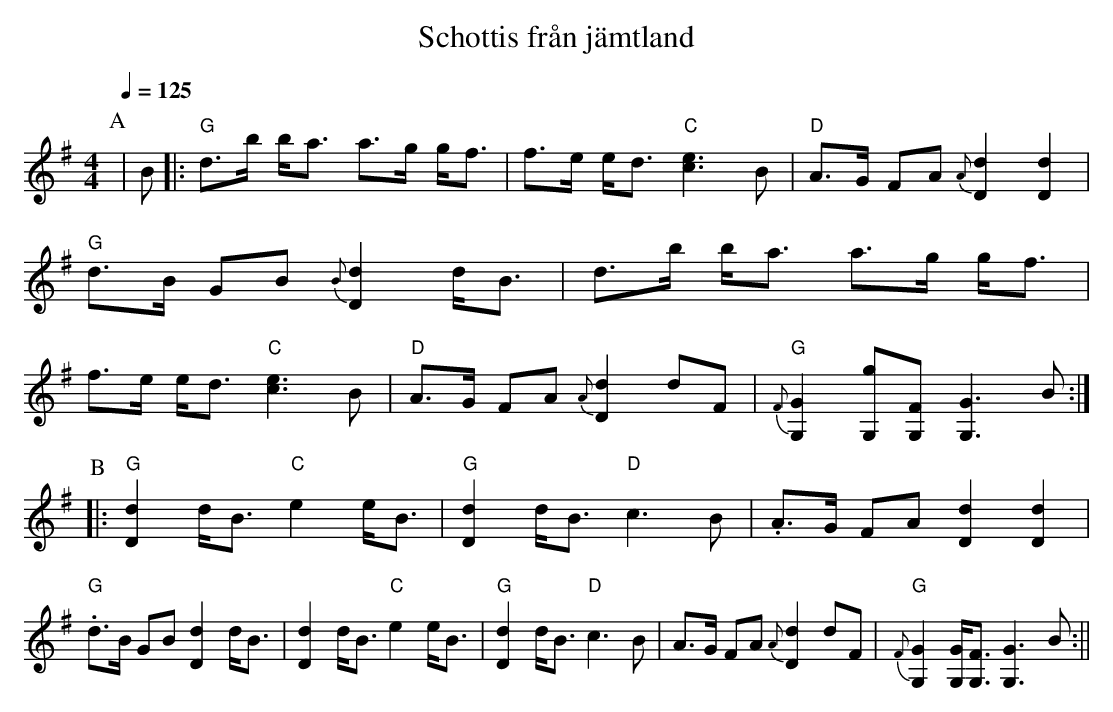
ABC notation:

X:1
T:Schottis från jämtland
M:4/4
L:1/16
Q:1/4=125
K:G
P:A
| B2\
|: "G" d3b ba3 a3g gf3|f3e ed3 "C"[c6e6] B2|"D" A3G F2A2 {A}[D4d4] [D4d4]\
| "G" d3B G2B2 {B}[D4d4] dB3| d3b ba3 a3g gf3|f3e ed3 "C"[c6e6] B2\
| "D" A3G F2A2 {A}[D4d4] d2F2|"G"{F}[G,4G4] [G,2g2][G,2F2] [G,6G6] B2:|
P:B
|: "G" [D4d4] dB3 "C"e4 eB3|"G"[D4d4] dB3 "D"c6 B2|.A3G F2A2 [D4d4] [D4d4]\
| "G" .d3B G2B2 [D4d4] dB3|[D4d4] dB3 "C"e4 eB3|"G"[D4d4] dB3 "D"c6 B2\
| A3G F2A2 {A}[D4d4] d2F2| "G" {F}[G,4G4] [G,G][G,3F3] [G,6G6] B2:||
